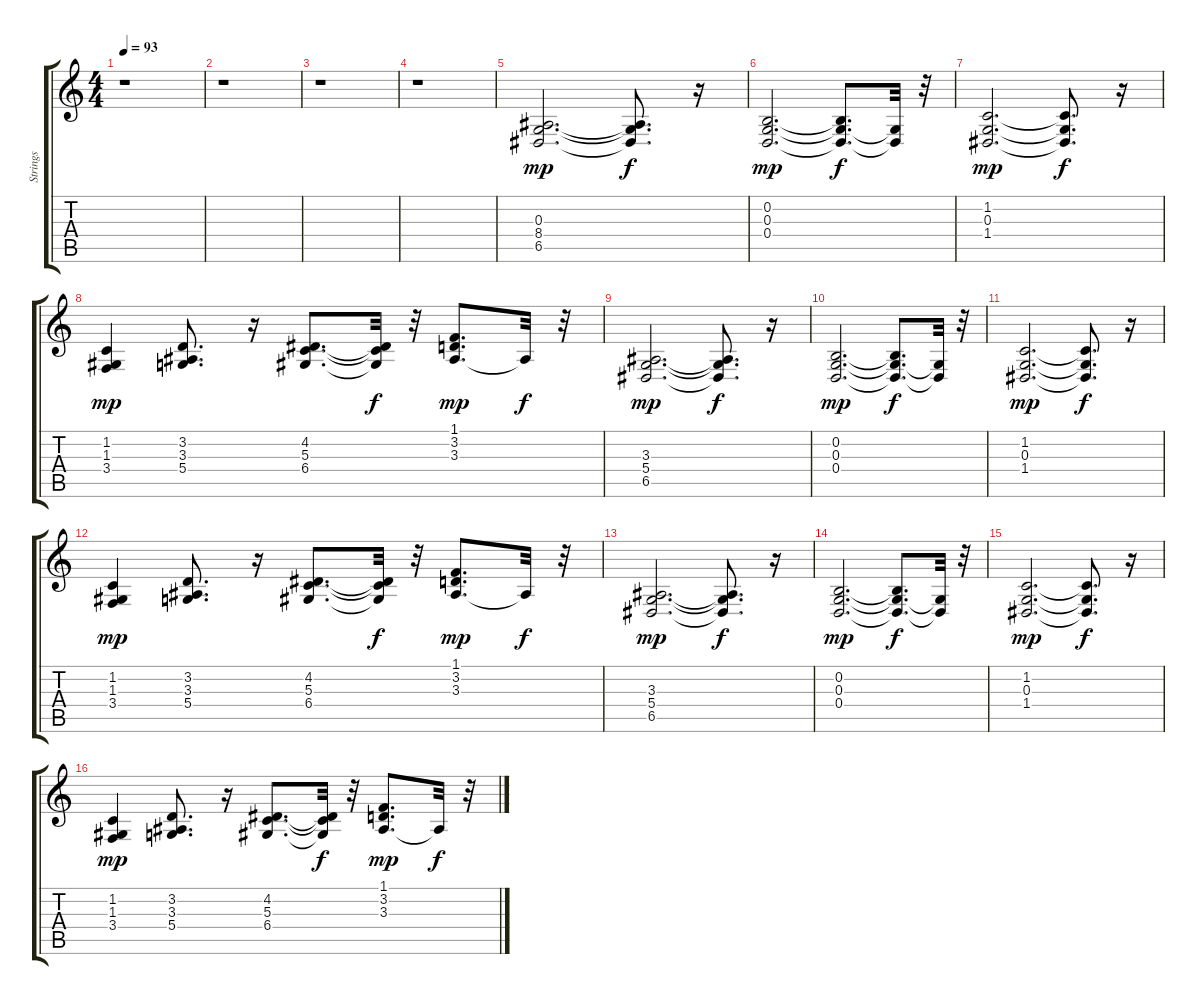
\track ("Strings" "Strings") {instrument stringensemble2}
\staff {score tabs}
\tuning (E4 B3 G3 D3 A2 E2) {hide}
\ts (4 4)
\tempo 93
\clef g2
\ks c
r.1{dy f} |
r.1 |
r.1 |
r.1 |
(0.3 8.4 6.5).2{d dy mp} (0.3{t} 8.4{t} 6.5{t}).8{d dy f} r.16 |
(0.2 0.3 0.4).2{d dy mp} (0.2{t} 0.3{t} 0.4{t}).8{d dy f} (0.3{t} 0.4{t}).32 r.32 |
(1.2 0.3 1.4).2{d dy mp} (1.2{t} 0.3{t} 1.4{t}).8{d dy f} r.16 |
(1.2 1.3 3.4).4{dy mp} (3.2 3.3 5.4).8{d} r.16 (4.2 5.3 6.4).8{d} (4.2{t} 5.3{t} 6.4{t}).32{dy f} r.32 (1.1 3.2 3.3).8{d dy mp} 3.3{t}.32{dy f} r.32 |
(3.3 5.4 6.5).2{d dy mp} (3.3{t} 5.4{t} 6.5{t}).8{d dy f} r.16 |
(0.2 0.3 0.4).2{d dy mp} (0.2{t} 0.3{t} 0.4{t}).8{d dy f} (0.3{t} 0.4{t}).32 r.32 |
(1.2 0.3 1.4).2{d dy mp} (1.2{t} 0.3{t} 1.4{t}).8{d dy f} r.16 |
(1.2 1.3 3.4).4{dy mp} (3.2 3.3 5.4).8{d} r.16 (4.2 5.3 6.4).8{d} (4.2{t} 5.3{t} 6.4{t}).32{dy f} r.32 (1.1 3.2 3.3).8{d dy mp} 3.3{t}.32{dy f} r.32 |
(3.3 5.4 6.5).2{d dy mp} (3.3{t} 5.4{t} 6.5{t}).8{d dy f} r.16 |
(0.2 0.3 0.4).2{d dy mp} (0.2{t} 0.3{t} 0.4{t}).8{d dy f} (0.3{t} 0.4{t}).32 r.32 |
(1.2 0.3 1.4).2{d dy mp} (1.2{t} 0.3{t} 1.4{t}).8{d dy f} r.16 |
(1.2 1.3 3.4).4{dy mp} (3.2 3.3 5.4).8{d} r.16 (4.2 5.3 6.4).8{d} (4.2{t} 5.3{t} 6.4{t}).32{dy f} r.32 (1.1 3.2 3.3).8{d dy mp} 3.3{t}.32{dy f} r.32
